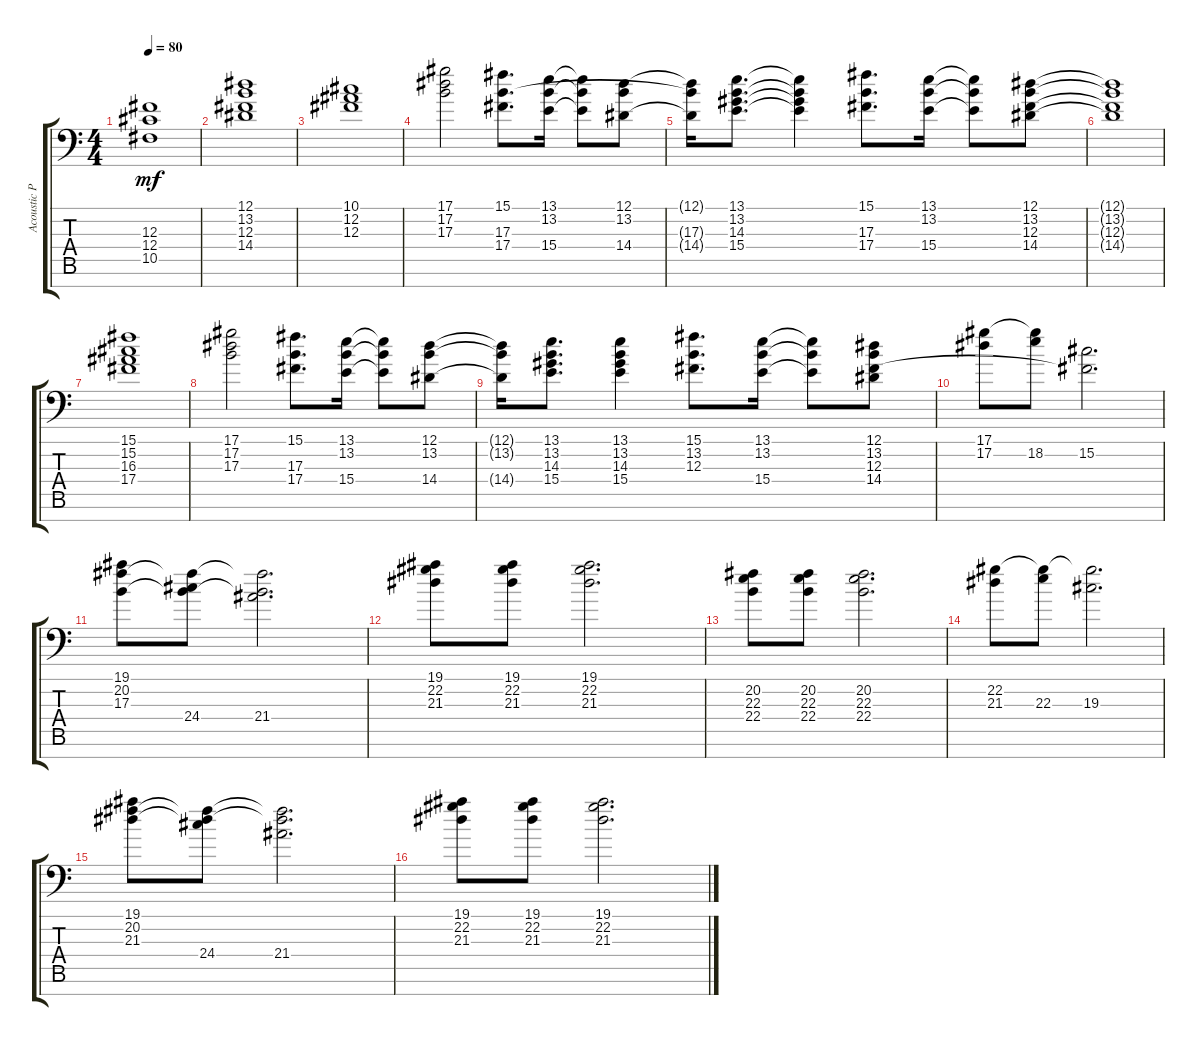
\track ("Acoustic Piano (Staff 1)" "Acoustic P") {instrument acousticgrandpiano}
\staff {score tabs}
\tuning (Eb4 Bb3 Gb3 Db3 Ab2 Eb2 Bb1) {hide}
\ts (4 4)
\tempo 80
\clef f4
\ks c
(12.3 12.4 10.5).1{dy mf} |
(12.1 13.2 12.3 14.4).1 |
(10.1 12.2 12.3).1 |
(17.1 17.2 17.3).2 (15.1 17.3 17.4).8{d} (13.1 13.2 15.4).16 (13.1{t} 13.2{t} 15.4{t}).8 (12.1 13.2 14.4).8 |
(12.1{t} 17.3{t} 14.4{t}).16 (13.1 13.2 14.3 15.4).8{d} (13.1{t} 13.2{t} 14.3{t} 15.4{t}).4 (15.1 17.3 17.4).8{d} (13.1 13.2 15.4).16 (13.1{t} 13.2{t} 15.4{t}).8 (12.1 13.2 12.3 14.4).8 |
(12.1{t} 13.2{t} 12.3{t} 14.4{t}).1 |
(15.1 15.2 16.3 17.4).1 |
(17.1 17.2 17.3).2 (15.1 17.3 17.4).8{d} (13.1 13.2 15.4).16 (13.1{t} 13.2{t} 15.4{t}).8 (12.1 13.2 14.4).8 |
(12.1{t} 13.2{t} 14.4{t}).16 (13.1 13.2 14.3 15.4).8{d} (13.1 13.2 14.3 15.4).4 (15.1 13.2 12.3).8{d} (13.1 13.2 15.4).16 (13.1{t} 13.2{t} 15.4{t}).8 (12.1 13.2 12.3 14.4).8 |
(17.1 17.2).8 (17.1{t} 18.2).8 (15.2 12.3{t}).2{d} |
(19.1 20.2 17.3).8 (20.2{t} 17.3{t} 24.4).8 (20.2{t} 17.3{t} 21.4).2{d} |
(19.1 22.2 21.3).8 (19.1 22.2 21.3).8 (19.1 22.2 21.3).2{d} |
(20.2 22.3 22.4).8 (20.2 22.3 22.4).8 (20.2 22.3 22.4).2{d} |
(22.2 21.3).8 (22.2{t} 22.3).8 (22.2{t} 19.3).2{d} |
(19.1 20.2 21.3).8 (20.2{t} 21.3{t} 24.4).8 (20.2{t} 21.3{t} 21.4).2{d} |
(19.1 22.2 21.3).8 (19.1 22.2 21.3).8 (19.1 22.2 21.3).2{d}
